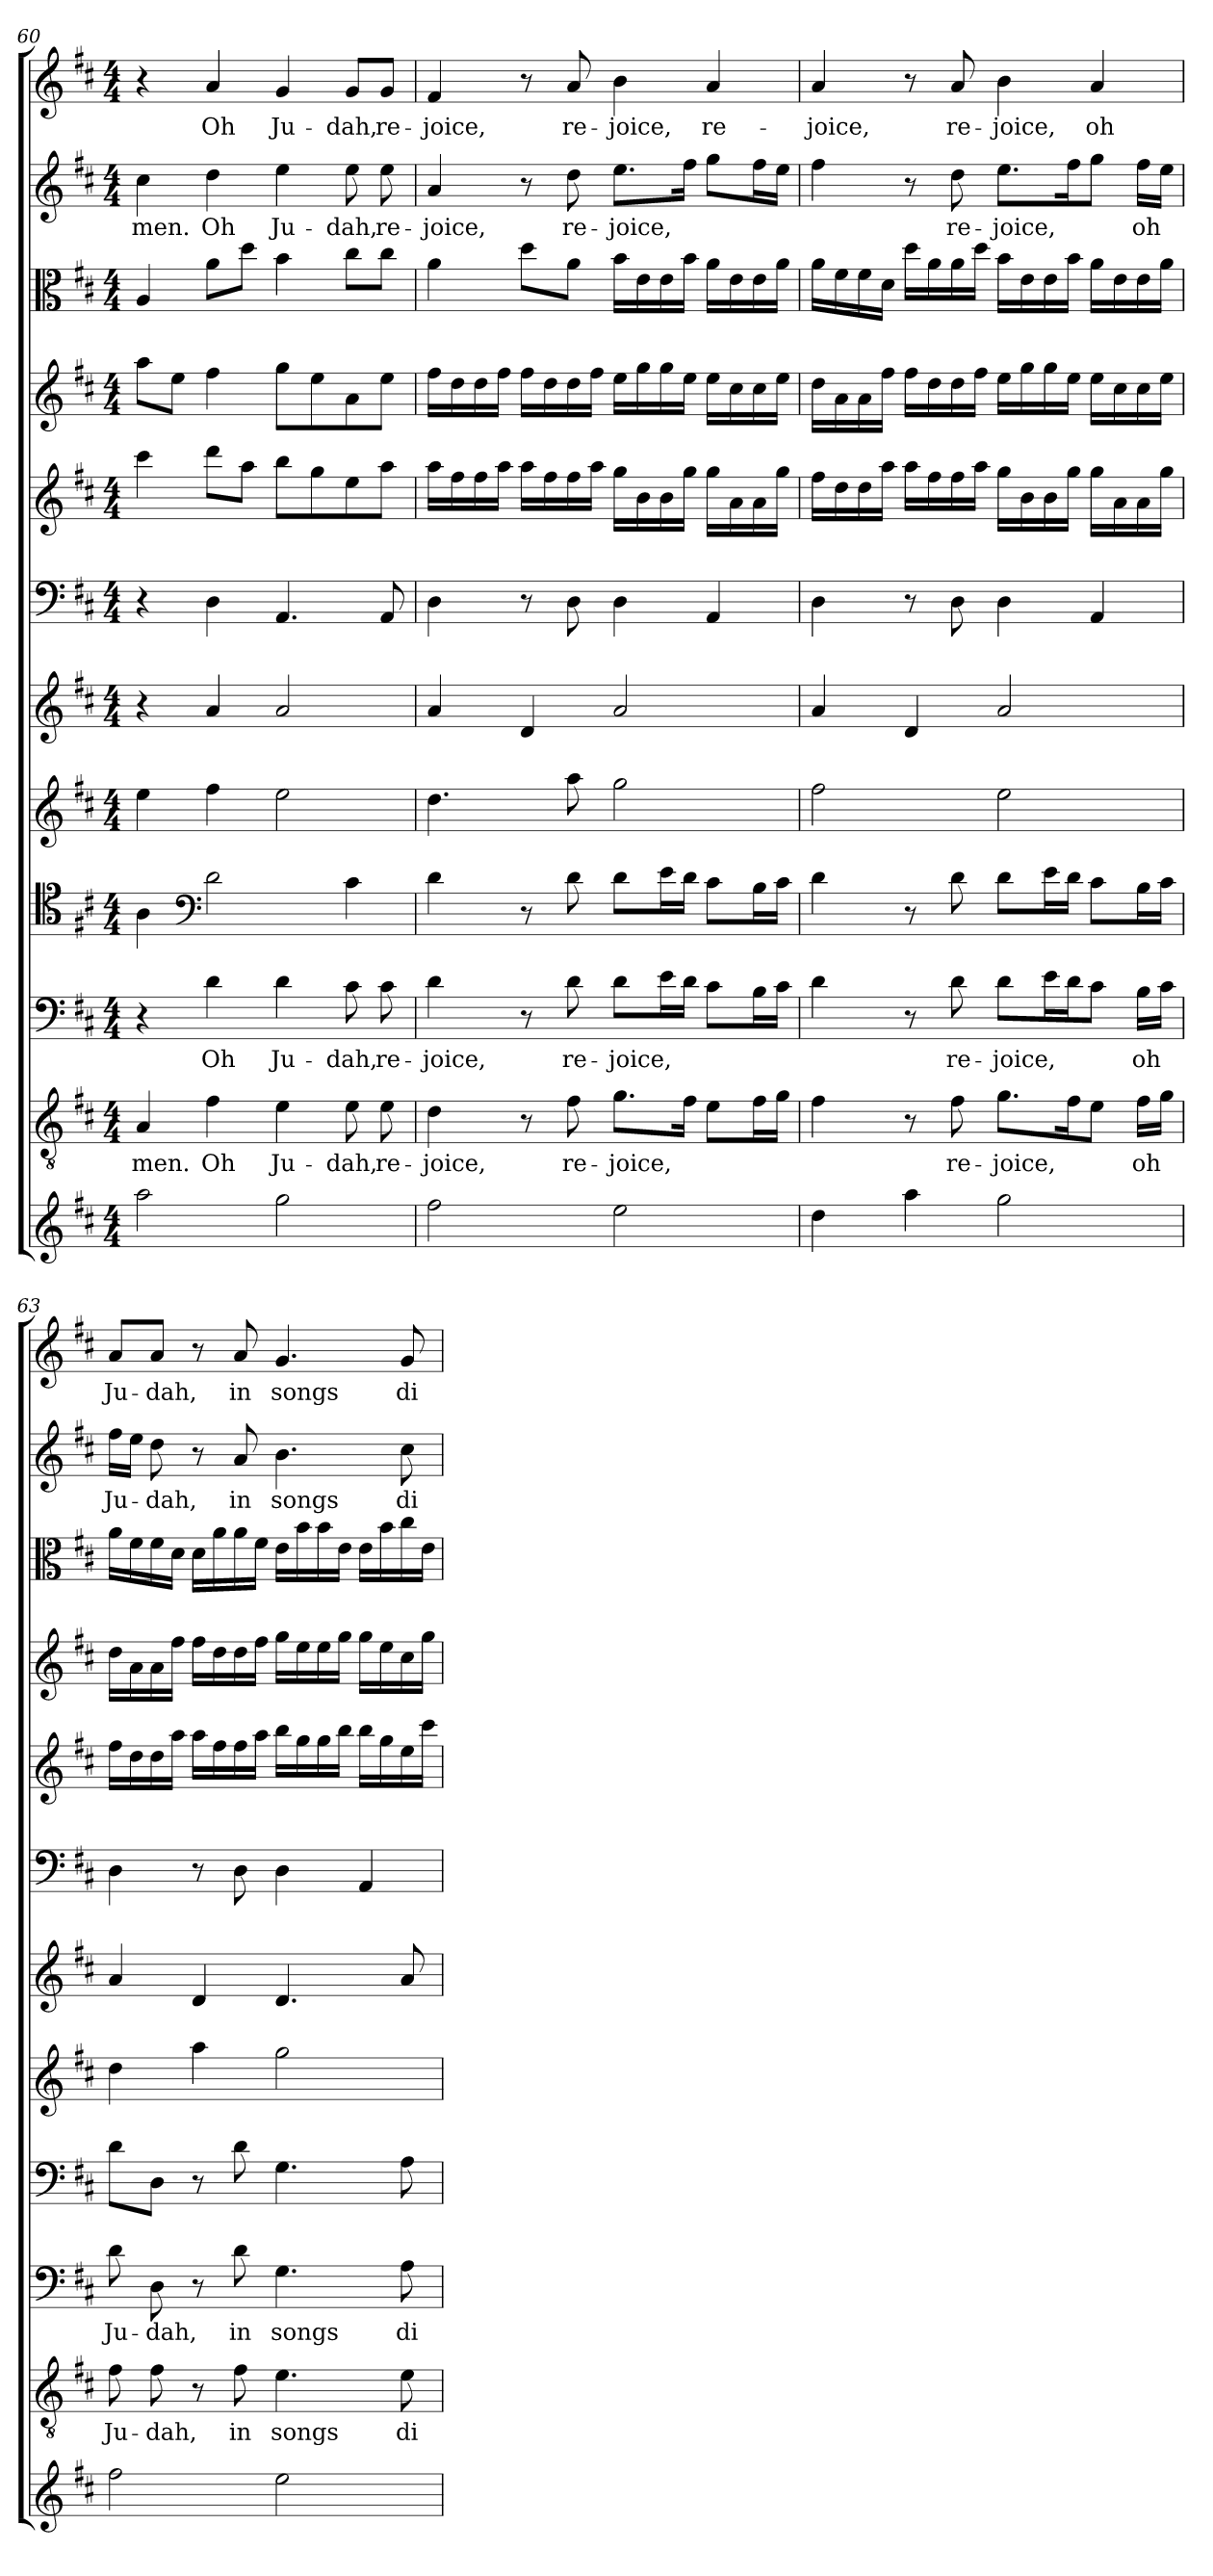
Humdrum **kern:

**kern	**kern	**text	**kern	**text	**kern	**kern	**kern	**kern	**kern	**kern	**kern	**kern	**text	**kern	**text
*part12	*part11	*part11	*part10	*part10	*part9	*part8	*part7	*part6	*part5	*part4	*part3	*part2	*part2	*part1	*part1
*staff12	*staff11	*staff11	*staff10	*staff10	*staff9	*staff8	*staff7	*staff6	*staff5	*staff4	*staff3	*staff2	*staff2	*staff1	*staff1
*clefG2	*clefGv2	*	*clefF4	*	*clefC4	*clefG2	*clefG2	*clefF4	*clefG2	*clefG2	*clefC3	*clefG2	*	*clefG2	*
*k[f#c#]	*k[f#c#]	*	*k[f#c#]	*	*k[f#c#]	*k[f#c#]	*k[f#c#]	*k[f#c#]	*k[f#c#]	*k[f#c#]	*k[f#c#]	*k[f#c#]	*	*k[f#c#]	*
*D:	*D:	*	*D:	*	*D:	*D:	*D:	*D:	*D:	*D:	*D:	*D:	*	*D:	*
*M4/4	*M4/4	*	*M4/4	*	*M4/4	*M4/4	*M4/4	*M4/4	*M4/4	*M4/4	*M4/4	*M4/4	*	*M4/4	*
=60	=60	=60	=60	=60	=60	=60	=60	=60	=60	=60	=60	=60	=60	=60	=60
2aa\	4A/	-men.	4r	.	4A\	4ee\	4r	4r	4ccc#\	8aa\L	4A/	4cc#\	-men.	4r	.
.	.	.	.	.	.	.	.	.	.	8ee\J	.	.	.	.	.
*	*	*	*	*	*clefF4	*	*	*	*	*	*	*	*	*	*
.	4f#\	Oh	4d\	Oh	2d\	4ff#\	4a/	4D\	8ddd\L	4ff#\	8a\L	4dd\	Oh	4a/	Oh
.	.	.	.	.	.	.	.	.	8aa\J	.	8dd\J	.	.	.	.
2gg\	4e\	Ju-	4d\	Ju-	.	2ee\	2a/	4.AA/	8bb\L	8gg\L	4b\	4ee\	Ju-	4g/	Ju-
.	.	.	.	.	.	.	.	.	8gg\	8ee\	.	.	.	.	.
.	8e\	-dah,	8c#\	-dah,	4c#\	.	.	.	8ee\	8a\	8cc#\L	8ee\	-dah,	8g/L	-dah,
.	8e\	re-	8c#\	re-	.	.	.	8AA/	8aa\J	8ee\J	8cc#\J	8ee\	re-	8g/J	re-
=61	=61	=61	=61	=61	=61	=61	=61	=61	=61	=61	=61	=61	=61	=61	=61
2ff#\	4d\	-joice,	4d\	-joice,	4d\	4.dd\	4a/	4D\	16aa\LL	16ff#\LL	4a\	4a/	-joice,	4f#/	-joice,
.	.	.	.	.	.	.	.	.	16ff#\	16dd\	.	.	.	.	.
.	.	.	.	.	.	.	.	.	16ff#\	16dd\	.	.	.	.	.
.	.	.	.	.	.	.	.	.	16aa\JJ	16ff#\JJ	.	.	.	.	.
.	8r	.	8r	.	8r	.	4d/	8r	16aa\LL	16ff#\LL	8dd\L	8r	.	8r	.
.	.	.	.	.	.	.	.	.	16ff#\	16dd\	.	.	.	.	.
.	8f#\	re-	8d\	re-	8d\	8aa\	.	8D\	16ff#\	16dd\	8a\J	8dd\	re-	8a/	re-
.	.	.	.	.	.	.	.	.	16aa\JJ	16ff#\JJ	.	.	.	.	.
2ee\	8.g\L	-joice,	8d\L	-joice,	8d\L	2gg\	2a/	4D\	16gg\LL	16ee\LL	16b\LL	8.ee\L	-joice,	4b\	-joice,
.	.	.	.	.	.	.	.	.	16b\	16gg\	16e\	.	.	.	.
.	.	.	16e\L	.	16e\L	.	.	.	16b\	16gg\	16e\	.	.	.	.
.	16f#\Jk	.	16d\JJ	.	16d\JJ	.	.	.	16gg\JJ	16ee\JJ	16b\JJ	16ff#\Jk	.	.	.
.	8e\L	.	8c#\L	.	8c#\L	.	.	4AA/	16gg\LL	16ee\LL	16a\LL	8gg\L	.	4a/	re-
.	.	.	.	.	.	.	.	.	16a\	16cc#\	16e\	.	.	.	.
.	16f#\L	.	16B\L	.	16B\L	.	.	.	16a\	16cc#\	16e\	16ff#\L	.	.	.
.	16g\JJ	.	16c#\JJ	.	16c#\JJ	.	.	.	16gg\JJ	16ee\JJ	16a\JJ	16ee\JJ	.	.	.
=62	=62	=62	=62	=62	=62	=62	=62	=62	=62	=62	=62	=62	=62	=62	=62
4dd\	4f#\	.	4d\	.	4d\	2ff#\	4a/	4D\	16ff#\LL	16dd\LL	16a\LL	4ff#\	.	4a/	-joice,
.	.	.	.	.	.	.	.	.	16dd\	16a\	16f#\	.	.	.	.
.	.	.	.	.	.	.	.	.	16dd\	16a\	16f#\	.	.	.	.
.	.	.	.	.	.	.	.	.	16aa\JJ	16ff#\JJ	16d\JJ	.	.	.	.
4aa\	8r	.	8r	.	8r	.	4d/	8r	16aa\LL	16ff#\LL	16dd\LL	8r	.	8r	.
.	.	.	.	.	.	.	.	.	16ff#\	16dd\	16a\	.	.	.	.
.	8f#\	re-	8d\	re-	8d\	.	.	8D\	16ff#\	16dd\	16a\	8dd\	re-	8a/	re-
.	.	.	.	.	.	.	.	.	16aa\JJ	16ff#\JJ	16dd\JJ	.	.	.	.
2gg\	8.g\L	-joice,	8d\L	-joice,	8d\L	2ee\	2a/	4D\	16gg\LL	16ee\LL	16b\LL	8.ee\L	-joice,	4b\	-joice,
.	.	.	.	.	.	.	.	.	16b\	16gg\	16e\	.	.	.	.
.	.	.	16e\L	.	16e\L	.	.	.	16b\	16gg\	16e\	.	.	.	.
.	16f#\K	.	16d\J	.	16d\JJ	.	.	.	16gg\JJ	16ee\JJ	16b\JJ	16ff#\K	.	.	.
.	8e\J	.	8c#\J	.	8c#\L	.	.	4AA/	16gg\LL	16ee\LL	16a\LL	8gg\J	.	4a/	oh
.	.	.	.	.	.	.	.	.	16a\	16cc#\	16e\	.	.	.	.
.	16f#\LL	oh	16B\LL	oh	16B\L	.	.	.	16a\	16cc#\	16e\	16ff#\LL	oh	.	.
.	16g\JJ	.	16c#\JJ	.	16c#\JJ	.	.	.	16gg\JJ	16ee\JJ	16a\JJ	16ee\JJ	.	.	.
=63	=63	=63	=63	=63	=63	=63	=63	=63	=63	=63	=63	=63	=63	=63	=63
2ff#\	8f#\	Ju-	8d\	Ju-	8d\L	4dd\	4a/	4D\	16ff#\LL	16dd\LL	16a\LL	16ff#\LL	Ju-	8a/L	Ju-
.	.	.	.	.	.	.	.	.	16dd\	16a\	16f#\	16ee\JJ	.	.	.
.	8f#\	-dah,	8D\	-dah,	8D\J	.	.	.	16dd\	16a\	16f#\	8dd\	-dah,	8a/J	-dah,
.	.	.	.	.	.	.	.	.	16aa\JJ	16ff#\JJ	16d\JJ	.	.	.	.
.	8r	.	8r	.	8r	4aa\	4d/	8r	16aa\LL	16ff#\LL	16d\LL	8r	.	8r	.
.	.	.	.	.	.	.	.	.	16ff#\	16dd\	16a\	.	.	.	.
.	8f#\	in	8d\	in	8d\	.	.	8D\	16ff#\	16dd\	16a\	8a/	in	8a/	in
.	.	.	.	.	.	.	.	.	16aa\JJ	16ff#\JJ	16f#\JJ	.	.	.	.
2ee\	4.e\	songs	4.G\	songs	4.G\	2gg\	4.d/	4D\	16bb\LL	16gg\LL	16e\LL	4.b\	songs	4.g/	songs
.	.	.	.	.	.	.	.	.	16gg\	16ee\	16b\	.	.	.	.
.	.	.	.	.	.	.	.	.	16gg\	16ee\	16b\	.	.	.	.
.	.	.	.	.	.	.	.	.	16bb\JJ	16gg\JJ	16e\JJ	.	.	.	.
.	.	.	.	.	.	.	.	4AA/	16bb\LL	16gg\LL	16e\LL	.	.	.	.
.	.	.	.	.	.	.	.	.	16gg\	16ee\	16b\	.	.	.	.
.	8e\	di-	8A\	di-	8A\	.	8a/	.	16ee\	16cc#\	16cc#\	8cc#\	di-	8g/	di-
.	.	.	.	.	.	.	.	.	16ccc#\JJ	16gg\JJ	16e\JJ	.	.	.	.
=	=	=	=	=	=	=	=	=	=	=	=	=	=	=	=
*-	*-	*-	*-	*-	*-	*-	*-	*-	*-	*-	*-	*-	*-	*-	*-
